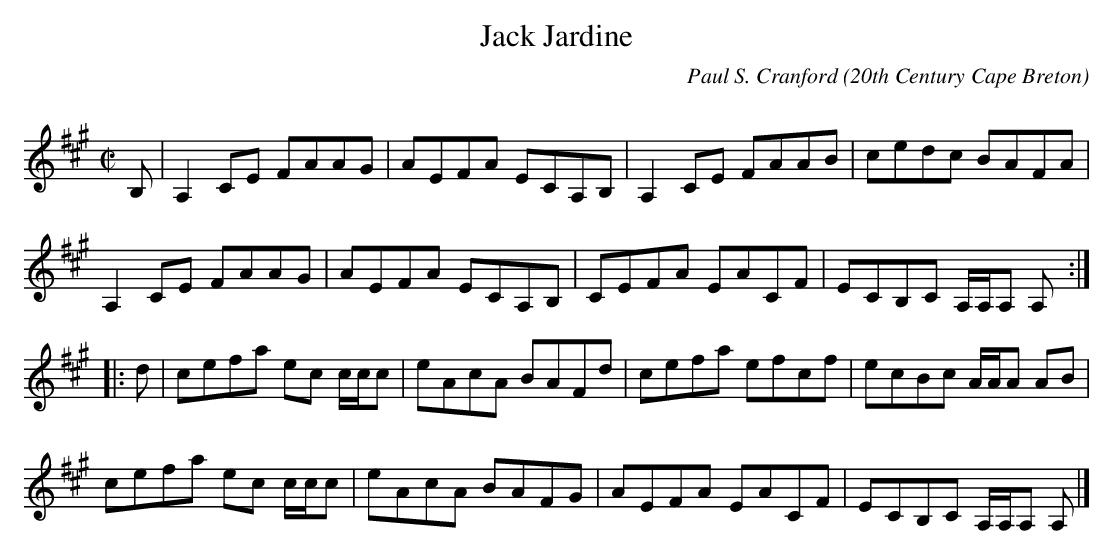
X:1
T:Jack Jardine
C:Paul S. Cranford
O:20th Century Cape Breton
Q:300
L:1/8
M:C|
K:A
B,|A,2 CE FAAG|AEFA ECA,B,|A,2 CE FAAB|cedc BAFA|!
A,2 CE FAAG|AEFA ECA,B,|CEFA EACF|ECB,C A,/A,/A, A,:|!
|:d|cefa ec c/c/c|eAcA BAFd|cefa efcf|ecBc A/A/A AB|!
cefa ec c/c/c|eAcA BAFG|AEFA EACF|ECB,C A,/A,/A, A,|]!
